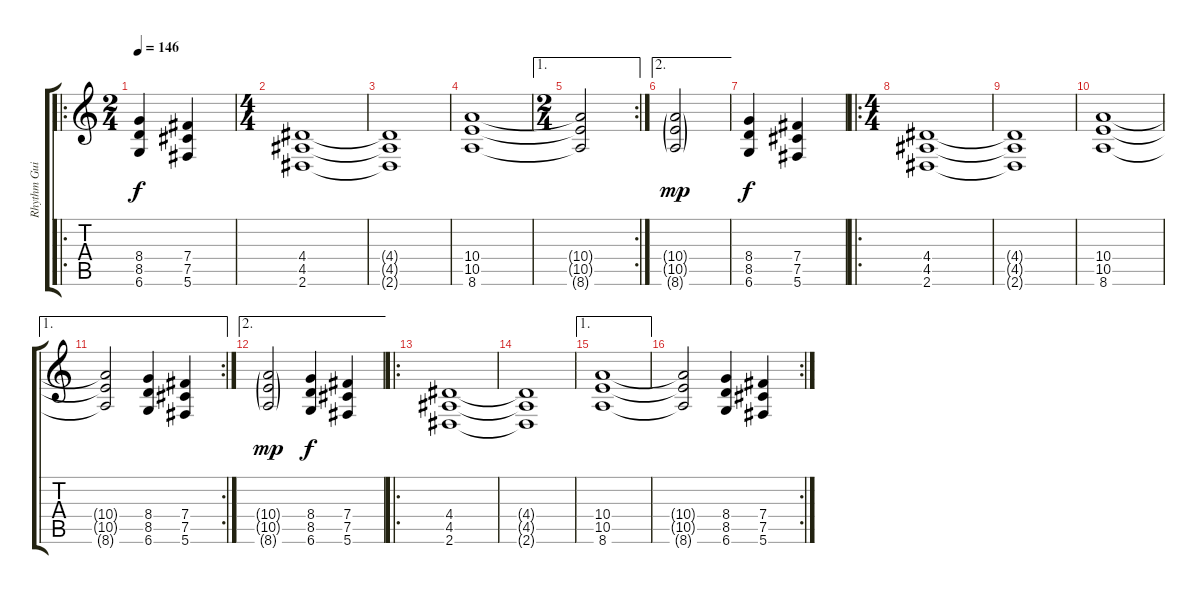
\track ("Rhythm Guitar" "Rhythm Gui") {instrument overdrivenguitar}
\staff {score tabs}
\tuning (Db4 Ab3 E3 B2 Gb2 Db2) {hide}
\ro
\ts (2 4)
\tempo 146
\tempo 138
\tempo 146
\clef g2
\ks c
(8.4 8.5 6.6).4{dy f instrument overdrivenguitar} (7.4 7.5 5.6).4 |
\ts (4 4)
(4.4 4.5 2.6).1 |
(4.4{t} 4.5{t} 2.6{t}).1 |
(10.4 10.5 8.6).1 |
\ae 1
\rc 2
\ts (2 4)
(10.4{t} 10.5{t} 8.6{t}).2 |
\ae 2
(10.4{g} 10.5{g} 8.6{g}).2{dy mp} |
(8.4 8.5 6.6).4{dy f} (7.4 7.5 5.6).4 |
\ro
\ts (4 4)
(4.4 4.5 2.6).1 |
(4.4{t} 4.5{t} 2.6{t}).1 |
(10.4 10.5 8.6).1 |
\ae 1
\rc 2
(10.4{t} 10.5{t} 8.6{t}).2 (8.4 8.5 6.6).4 (7.4 7.5 5.6).4 |
\ae 2
(10.4{g} 10.5{g} 8.6{g}).2{dy mp} (8.4 8.5 6.6).4{dy f} (7.4 7.5 5.6).4 |
\ro
(4.4 4.5 2.6).1 |
(4.4{t} 4.5{t} 2.6{t}).1 |
\ae 1
(10.4 10.5 8.6).1 |
\rc 2
(10.4{t} 10.5{t} 8.6{t}).2 (8.4 8.5 6.6).4 (7.4 7.5 5.6).4
